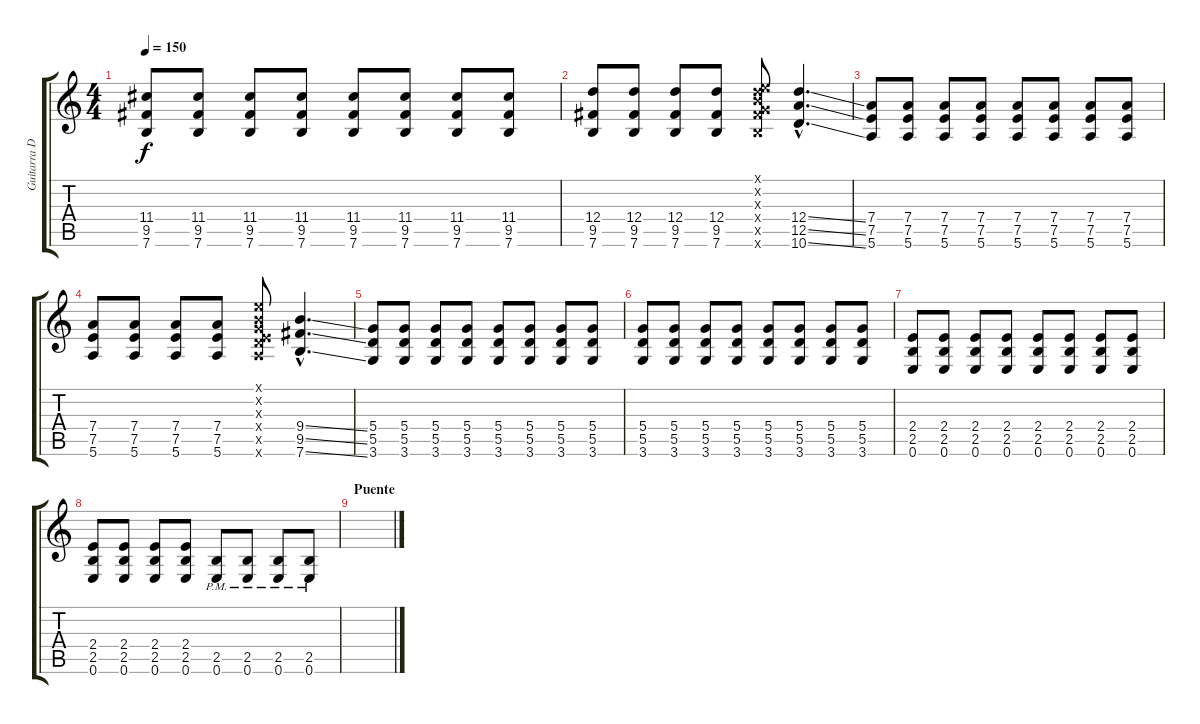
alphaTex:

\track ("Guitarra Distorsion" "Guitarra D") {instrument distortionguitar}
\staff {score tabs}
\tuning (E4 B3 G3 D3 A2 E2) {hide}
\ts (4 4)
\tempo 150
\clef g2
\ks c
(11.4 9.5 7.6).8{dy f} (11.4 9.5 7.6).8 (11.4 9.5 7.6).8 (11.4 9.5 7.6).8 (11.4 9.5 7.6).8 (11.4 9.5 7.6).8 (11.4 9.5 7.6).8 (11.4 9.5 7.6).8 |
(12.4 9.5 7.6).8 (12.4 9.5 7.6).8 (12.4 9.5 7.6).8 (12.4 9.5 7.6).8 (0.1{x} 0.2{x} 0.3{x} 12.4{x} 9.5{x} 7.6{x}).8 (12.4{ss hac} 12.5{ss hac} 10.6{ss hac}).4{d} |
(7.4 7.5 5.6).8 (7.4 7.5 5.6).8 (7.4 7.5 5.6).8 (7.4 7.5 5.6).8 (7.4 7.5 5.6).8 (7.4 7.5 5.6).8 (7.4 7.5 5.6).8 (7.4 7.5 5.6).8 |
(7.4 7.5 5.6).8 (7.4 7.5 5.6).8 (7.4 7.5 5.6).8 (7.4 7.5 5.6).8 (0.1{x} 0.2{x} 0.3{x} 0.4{x} 7.5{x} 5.6{x}).8 (9.4{ss hac} 9.5{ss hac} 7.6{ss hac}).4{d} |
(5.4 5.5 3.6).8 (5.4 5.5 3.6).8 (5.4 5.5 3.6).8 (5.4 5.5 3.6).8 (5.4 5.5 3.6).8 (5.4 5.5 3.6).8 (5.4 5.5 3.6).8 (5.4 5.5 3.6).8 |
(5.4 5.5 3.6).8 (5.4 5.5 3.6).8 (5.4 5.5 3.6).8 (5.4 5.5 3.6).8 (5.4 5.5 3.6).8 (5.4 5.5 3.6).8 (5.4 5.5 3.6).8 (5.4 5.5 3.6).8 |
(2.4 2.5 0.6).8 (2.4 2.5 0.6).8 (2.4 2.5 0.6).8 (2.4 2.5 0.6).8 (2.4 2.5 0.6).8 (2.4 2.5 0.6).8 (2.4 2.5 0.6).8 (2.4 2.5 0.6).8 |
(2.4 2.5 0.6).8 (2.4 2.5 0.6).8 (2.4 2.5 0.6).8 (2.4 2.5 0.6).8 (2.5{pm} 0.6{pm}).8 (2.5{pm} 0.6{pm}).8 (2.5{pm} 0.6{pm}).8 (2.5{pm} 0.6{pm}).8 |
\section ("" "Puente")
